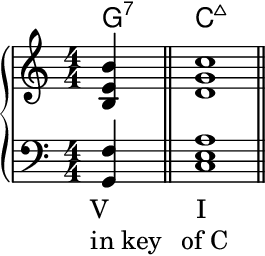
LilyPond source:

\version "2.24.4"
\language "english"
#(ly:set-option 'crop #t)
\include "include/alt.ly"
\score {
  \midi {
    \tempo 4=100
  }
  \layout {
    \context {
      \Score
      \omit BarNumber
    }
    \context {
      \Lyrics
      \consists Bar_engraver
      \consists Separating_line_group_engraver
      \hide BarLine
      \override Lyrics.LyricSpace.self-alignment-X = #LEFT

    }
    indent = 0\mm
  }
  \new GrandStaff <<
    \chords {
      \set noChordSymbol = ""
      \set minorChordModifier = \markup { "-" }
      \set midiMaximumVolume = #0 % prevent named chords sounding
      g4:7 | c1:maj7
    }
    \new Staff {
      \key c \major
      \numericTimeSignature
      \time 4/4
      \clef treble {
        \relative {
          \skip \f % spacer to set voice volume
          \partial 4
          <b e b'>4 \bar "||"
          <d g c>1
          \bar "||"
        }
      }
    }
    \new Staff {
      \clef bass {
        \relative {
          \skip \f % spacer to set voice volume
          \partial 4
          <g, f'>4 \bar "||"
          <c e a>1
          \bar "||"
        }
      }
      \addlyrics {
        \markup \left-column {
          "     V"
          "     in key"
        }
        \markup \left-column { "  I" "of C"}
      }
    }
  >>
}
